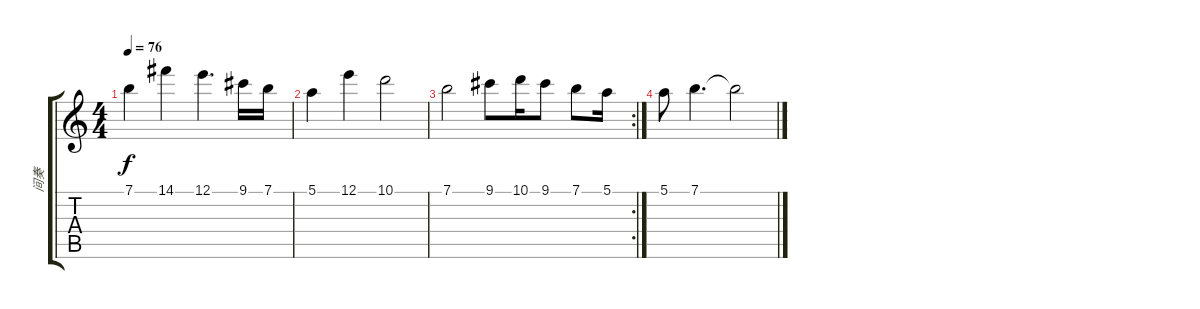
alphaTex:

\track ("间奏" "间奏") {instrument overdrivenguitar}
\staff {score tabs}
\tuning (E4 B3 G3 D3 A2 E2) {hide}
\ts (4 4)
\tempo 76
\clef g2
\ks c
7.1.4{dy f} 14.1.4 12.1.4{d} 9.1.16 7.1.16 |
5.1.4 12.1.4 10.1.2 |
\rc 2
7.1.2 9.1.8 10.1.16 9.1.8 7.1.8 5.1.16 |
5.1.8 7.1.4{d} 7.1{t}.2
